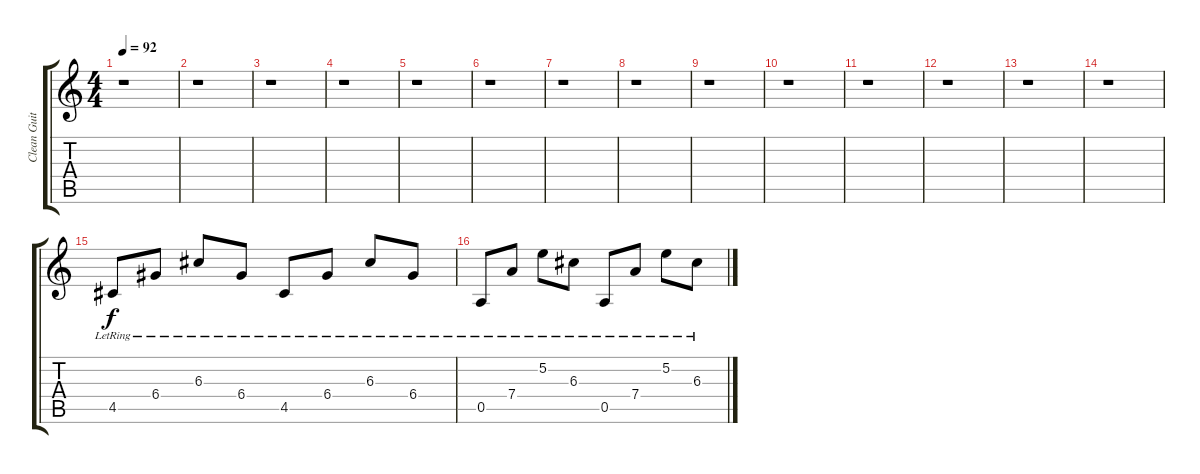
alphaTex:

\track ("Clean Guitar" "Clean Guit") {instrument electricguitarclean}
\staff {score tabs}
\tuning (E4 B3 G3 D3 A2 E2) {hide}
\ts (4 4)
\tempo 92
\clef g2
\ks c
r.1{dy f} |
r.1 |
r.1 |
r.1 |
r.1 |
r.1 |
r.1 |
r.1 |
r.1 |
r.1 |
r.1 |
r.1 |
r.1 |
r.1 |
4.5{lr}.8 6.4{lr}.8 6.3{lr}.8 6.4{lr}.8 4.5{lr}.8 6.4{lr}.8 6.3{lr}.8 6.4{lr}.8 |
0.5{lr}.8 7.4{lr}.8 5.2{lr}.8 6.3{lr}.8 0.5{lr}.8 7.4{lr}.8 5.2{lr}.8 6.3{lr}.8
